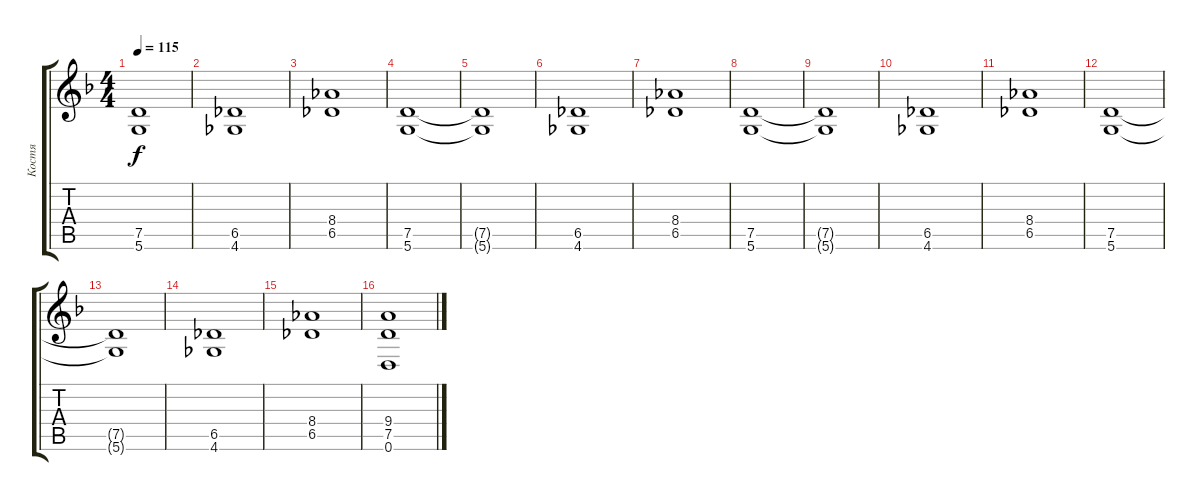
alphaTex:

\track ("Костя" "Костя") {instrument distortionguitar}
\staff {score tabs}
\tuning (D4 A3 F3 C3 G2 D2) {hide}
\ts (4 4)
\tempo 115
\clef g2
\ks dminor
(7.5{t} 5.6{t}).1{dy f} |
(6.5 4.6).1 |
(8.4 6.5).1 |
(7.5 5.6).1 |
(7.5{t} 5.6{t}).1 |
(6.5 4.6).1 |
(8.4 6.5).1 |
(7.5 5.6).1 |
(7.5{t} 5.6{t}).1 |
(6.5 4.6).1 |
(8.4 6.5).1 |
(7.5 5.6).1 |
(7.5{t} 5.6{t}).1 |
(6.5 4.6).1 |
(8.4 6.5).1 |
(9.4 7.5 0.6).1
